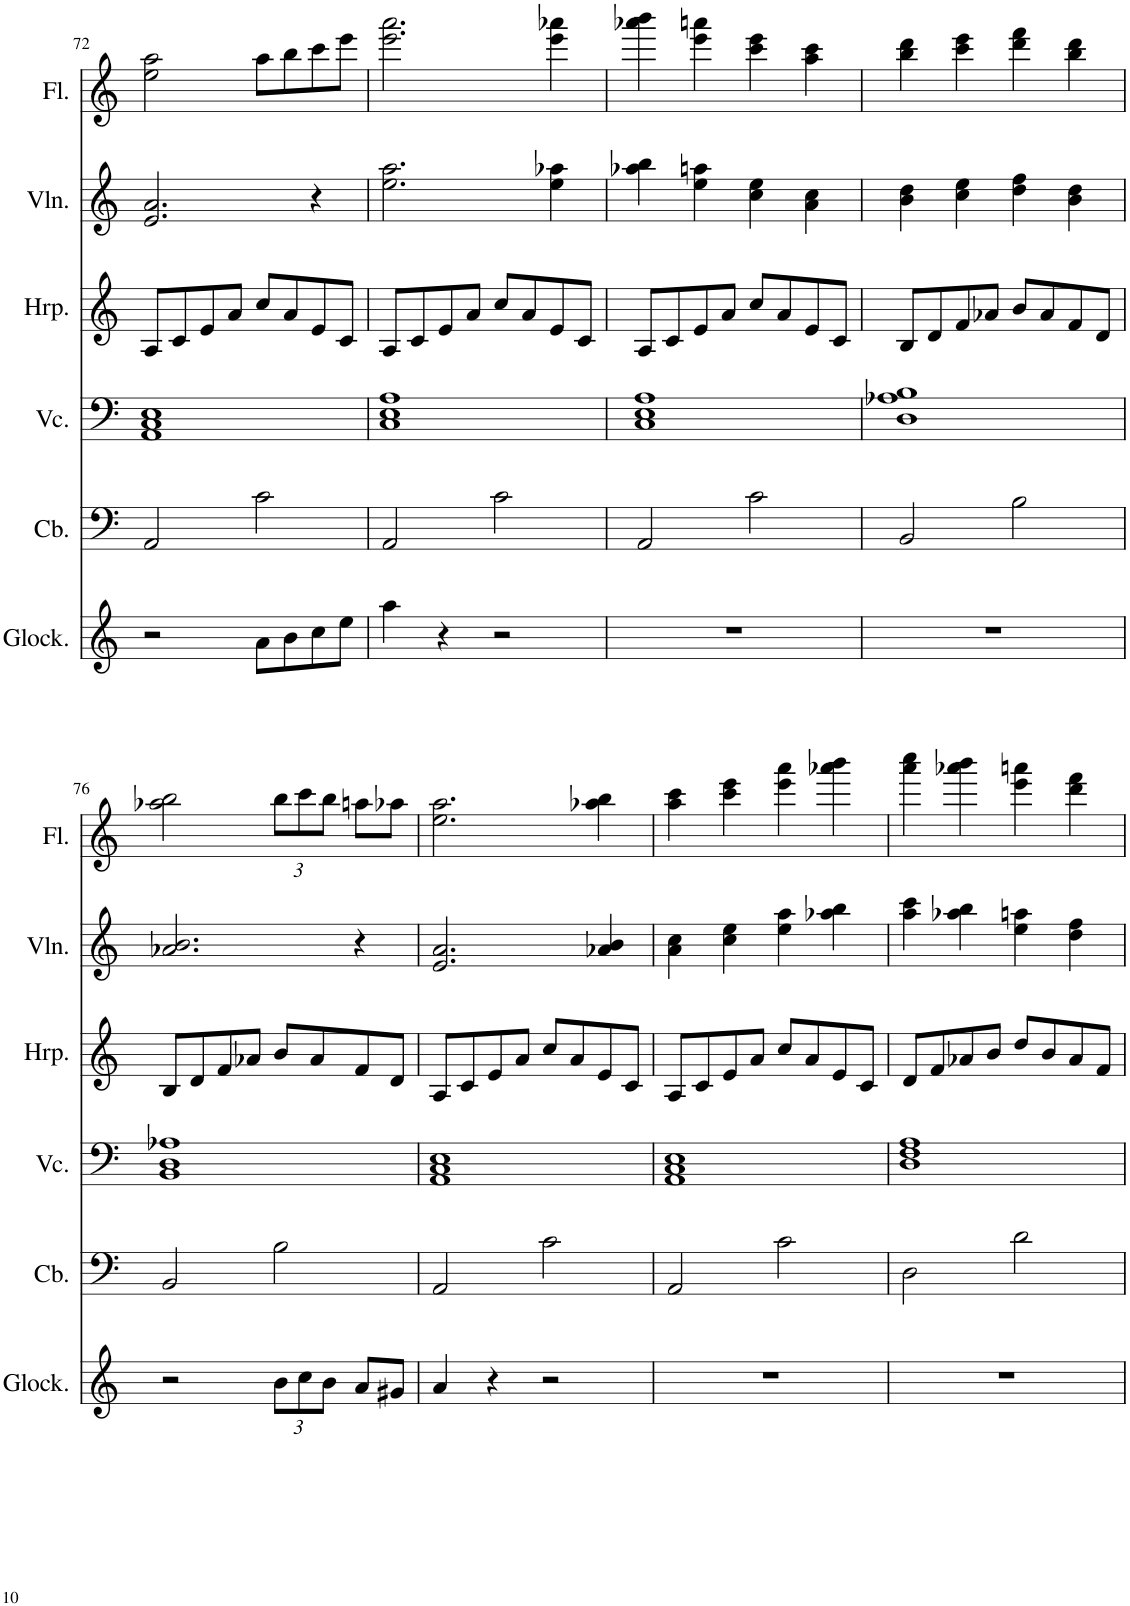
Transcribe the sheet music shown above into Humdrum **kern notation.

**kern	**kern	**kern	**kern	**kern	**kern
*part6	*part5	*part4	*part3	*part2	*part1
*staff6	*staff5	*staff4	*staff3	*staff2	*staff1
*I"グロッケンシュピール	*I"コントラバス	*I"チェロ	*I"ハープ	*I"ヴァイオリン	*I"フルート
!!LO:PB:g=z
*clefG2	*clefF4	*clefF4	*clefG2	*clefG2	*clefG2
*Trd-14c-24	*Trd7c12	*	*	*	*
*k[]	*k[]	*k[]	*k[]	*k[]	*k[]
*M4/4	*M4/4	*M4/4	*M4/4	*M4/4	*M4/4
=72	=72	=72	=72	=72	=72
2r	2AA/	1AA 1C 1E	8A/L	2.e/ 2.a/	2ee\ 2aa\
.	.	.	8c/	.	.
.	.	.	8e/	.	.
.	.	.	8a/J	.	.
8a\L	2c\	.	8cc/L	.	8aa\L
8b\	.	.	8a/	.	8bb\
8cc\	.	.	8e/	4r	8ccc\
8ee\J	.	.	8c/J	.	8eee\J
=73	=73	=73	=73	=73	=73
4aa\	2AA/	1C 1E 1A	8A/L	2.ee\ 2.aa\	2.eee\ 2.aaa\
.	.	.	8c/	.	.
4r	.	.	8e/	.	.
.	.	.	8a/J	.	.
2r	2c\	.	8cc/L	.	.
.	.	.	8a/	.	.
.	.	.	8e/	4ee\ 4aa-X\	4eee\ 4aaa-X\
.	.	.	8c/J	.	.
=74	=74	=74	=74	=74	=74
1r	2AA/	1C 1E 1A	8A/L	4aa-X\ 4bb\	4aaa-X\ 4bbb\
.	.	.	8c/	.	.
.	.	.	8e/	4ee\ 4aan\	4eee\ 4aaan\
.	.	.	8a/J	.	.
.	2c\	.	8cc/L	4cc\ 4ee\	4ccc\ 4eee\
.	.	.	8a/	.	.
.	.	.	8e/	4a\ 4cc\	4aa\ 4ccc\
.	.	.	8c/J	.	.
=75	=75	=75	=75	=75	=75
1r	2BB/	1D 1A-X 1B	8B/L	4b\ 4dd\	4bb\ 4ddd\
.	.	.	8d/	.	.
.	.	.	8f/	4cc\ 4ee\	4ccc\ 4eee\
.	.	.	8a-X/J	.	.
.	2B\	.	8b/L	4dd\ 4ff\	4ddd\ 4fff\
.	.	.	8a-/	.	.
.	.	.	8f/	4b\ 4dd\	4bb\ 4ddd\
.	.	.	8d/J	.	.
!!LO:LB:g=z
=76	=76	=76	=76	=76	=76
2r	2BB/	1BB 1D 1A-X	8B/L	2.a-X/ 2.b/	2aa-X\ 2bb\
.	.	.	8d/	.	.
.	.	.	8f/	.	.
.	.	.	8a-X/J	.	.
*Xbrackettup	*	*	*	*	*Xbrackettup
12b\L	2B\	.	8b/L	.	12bb\L
12cc\	.	.	.	.	12ccc\
.	.	.	8a-/	.	.
12b\J	.	.	.	.	12bb\J
8a/L	.	.	8f/	4r	8aan\L
8g#X/J	.	.	8d/J	.	8aa-X\J
=77	=77	=77	=77	=77	=77
4a/	2AA/	1AA 1C 1E	8A/L	2.e/ 2.a/	2.ee\ 2.aa\
.	.	.	8c/	.	.
4r	.	.	8e/	.	.
.	.	.	8a/J	.	.
2r	2c\	.	8cc/L	.	.
.	.	.	8a/	.	.
.	.	.	8e/	4a-X/ 4b/	4aa-X\ 4bb\
.	.	.	8c/J	.	.
=78	=78	=78	=78	=78	=78
1r	2AA/	1AA 1C 1E	8A/L	4a\ 4cc\	4aa\ 4ccc\
.	.	.	8c/	.	.
.	.	.	8e/	4cc\ 4ee\	4ccc\ 4eee\
.	.	.	8a/J	.	.
.	2c\	.	8cc/L	4ee\ 4aa\	4eee\ 4aaa\
.	.	.	8a/	.	.
.	.	.	8e/	4aa-X\ 4bb\	4aaa-X\ 4bbb\
.	.	.	8c/J	.	.
=79	=79	=79	=79	=79	=79
1r	2D\	1D 1F 1A	8d/L	4aa\ 4ccc\	4aaa\ 4cccc\
.	.	.	8f/	.	.
.	.	.	8a-X/	4aa-X\ 4bb\	4aaa-X\ 4bbb\
.	.	.	8b/J	.	.
.	2d\	.	8dd/L	4ee\ 4aan\	4eee\ 4aaan\
.	.	.	8b/	.	.
.	.	.	8a-/	4dd\ 4ff\	4ddd\ 4fff\
.	.	.	8f/J	.	.
=	=	=	=	=	=
*-	*-	*-	*-	*-	*-
